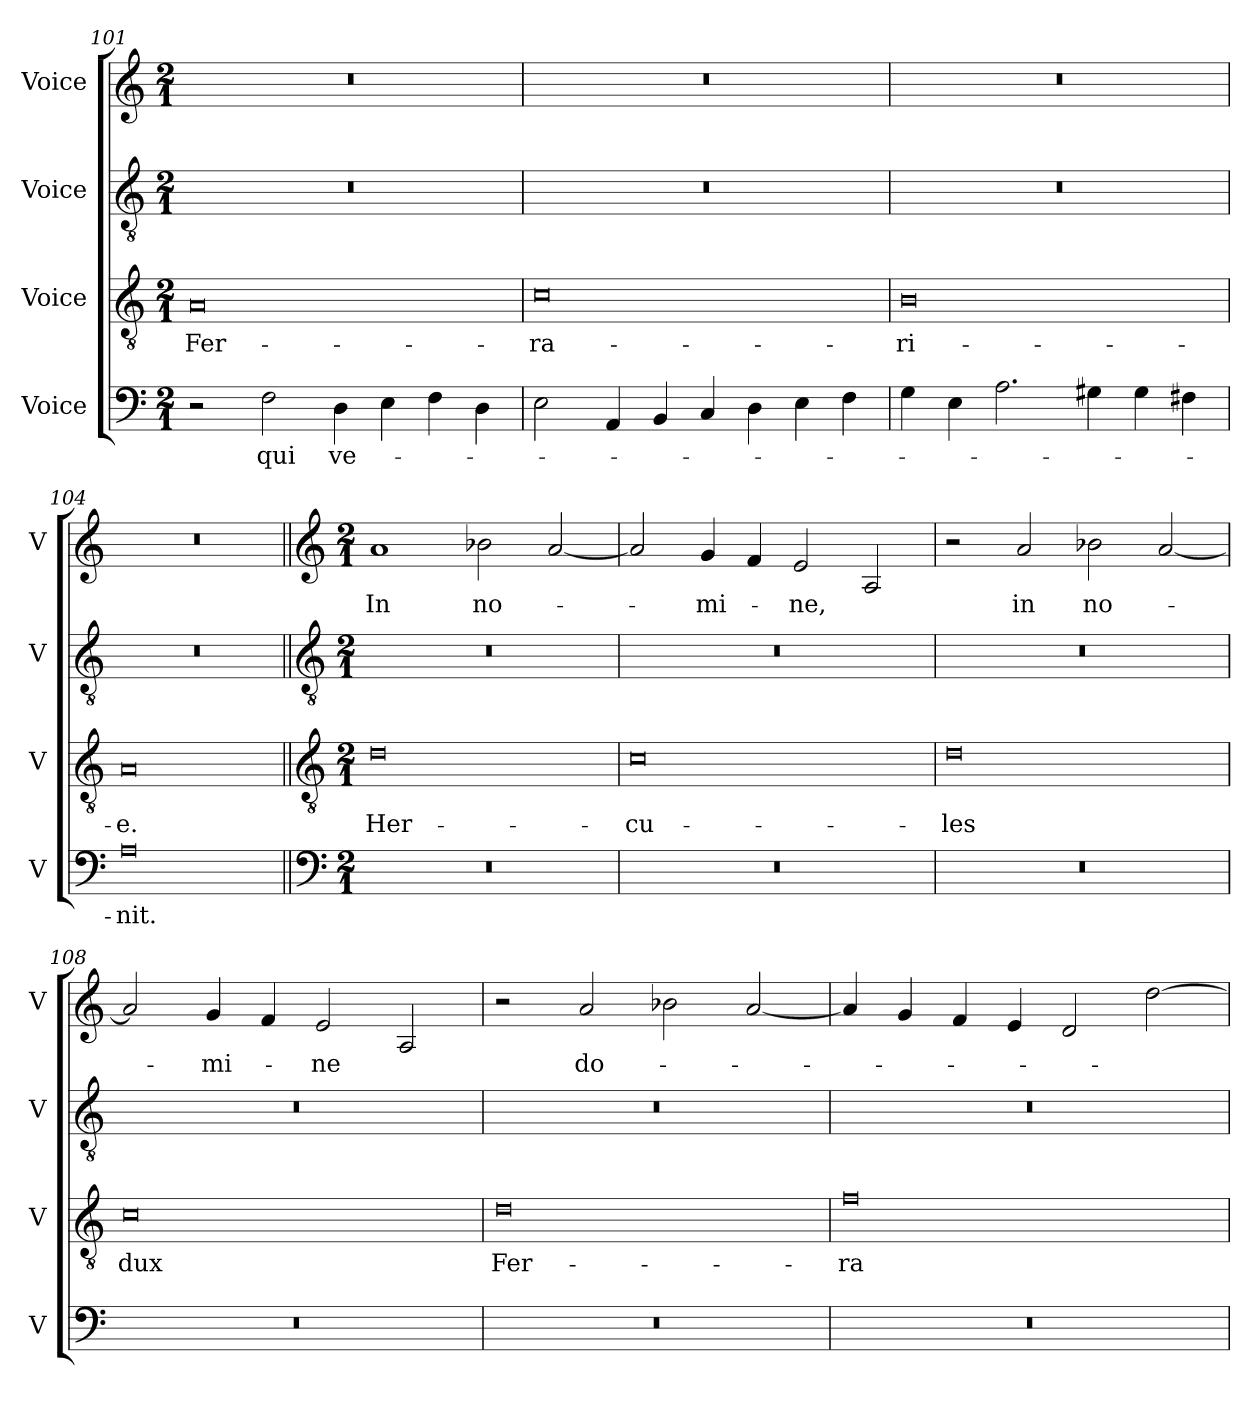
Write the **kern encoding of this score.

**kern	**text	**kern	**text	**kern	**kern	**text
*part4	*part4	*part3	*part3	*part2	*part1	*part1
*staff4	*staff4	*staff3	*staff3	*staff2	*staff1	*staff1
*I"Voice	*	*I"Voice	*	*I"Voice	*I"Voice	*
*I'V	*	*I'V	*	*I'V	*I'V	*
*clefF4	*	*clefGv2	*	*clefGv2	*clefG2	*
*k[]	*	*k[]	*	*k[]	*k[]	*
*M2/1	*	*M2/1	*	*M2/1	*M2/1	*
=101	=101	=101	=101	=101	=101	=101
!	!	!	!LO:LY:b	!	!	!
2r	.	0A	Fer-	0r	0r	.
!	!LO:LY:b	!	!	!	!	!
2F\	qui	.	.	.	.	.
!	!LO:LY:b	!	!	!	!	!
4D\	ve-	.	.	.	.	.
4E\	.	.	.	.	.	.
4F\	.	.	.	.	.	.
4D\	.	.	.	.	.	.
!!LO:LB:g=z
=102	=102	=102	=102	=102	=102	=102
!	!	!	!LO:LY:b	!	!	!
2E\	.	0c	-ra-	0r	0r	.
4AA/	.	.	.	.	.	.
4BB/	.	.	.	.	.	.
4C/	.	.	.	.	.	.
4D\	.	.	.	.	.	.
4E\	.	.	.	.	.	.
4F\	.	.	.	.	.	.
=103	=103	=103	=103	=103	=103	=103
!	!	!	!LO:LY:b	!	!	!
4G\	.	0B	-ri-	0r	0r	.
4E\	.	.	.	.	.	.
2.A\	.	.	.	.	.	.
4G#X\	.	.	.	.	.	.
4G#\	.	.	.	.	.	.
4F#X\	.	.	.	.	.	.
=104	=104	=104	=104	=104	=104	=104
!	!LO:LY:b	!	!LO:LY:b	!	!	!
0A	-nit.	0A	-e.	0r	0r	.
=105||	=105||	=105||	=105||	=105||	=105||	=105||
*clefF4	*	*clefGv2	*	*clefGv2	*clefG2	*
*M2/1	*	*M2/1	*	*M2/1	*M2/1	*
!	!	!	!LO:LY:b	!	!	!LO:LY:b
0r	.	0d	Her-	0r	1a	In
!	!	!	!	!	!	!LO:LY:b
.	.	.	.	.	2b-X\	no-
.	.	.	.	.	[2a/	.
!!LO:LB:g=z
=106	=106	=106	=106	=106	=106	=106
!	!	!	!LO:LY:b	!	!	!
0r	.	0c	-cu-	0r	2a/]	.
!	!	!	!	!	!	!LO:LY:b
.	.	.	.	.	4g/	-mi-
.	.	.	.	.	4f/	.
!	!	!	!	!	!	!LO:LY:b
.	.	.	.	.	2e/	-ne,
.	.	.	.	.	2A/	.
=107	=107	=107	=107	=107	=107	=107
!	!	!	!LO:LY:b	!	!	!
0r	.	0d	-les	0r	2r	.
!	!	!	!	!	!	!LO:LY:b
.	.	.	.	.	2a/	in
!	!	!	!	!	!	!LO:LY:b
.	.	.	.	.	2b-X\	no-
.	.	.	.	.	[2a/	.
=108	=108	=108	=108	=108	=108	=108
!	!	!	!LO:LY:b	!	!	!
0r	.	0c	dux	0r	2a/]	.
!	!	!	!	!	!	!LO:LY:b
.	.	.	.	.	4g/	-mi-
.	.	.	.	.	4f/	.
!	!	!	!	!	!	!LO:LY:b
.	.	.	.	.	2e/	-ne
.	.	.	.	.	2A/	.
=109	=109	=109	=109	=109	=109	=109
!	!	!	!LO:LY:b	!	!	!
0r	.	0d	Fer-	0r	2r	.
!	!	!	!	!	!	!LO:LY:b
.	.	.	.	.	2a/	do-
.	.	.	.	.	2b-X\	.
.	.	.	.	.	[2a/	.
!!LO:PB:g=z
=110	=110	=110	=110	=110	=110	=110
!	!	!	!LO:LY:b	!	!	!
0r	.	0f	-ra-	0r	4a/]	.
.	.	.	.	.	4g/	.
.	.	.	.	.	4f/	.
.	.	.	.	.	4e/	.
.	.	.	.	.	2d/	.
.	.	.	.	.	[2dd\	.
=	=	=	=	=	=	=
*-	*-	*-	*-	*-	*-	*-
